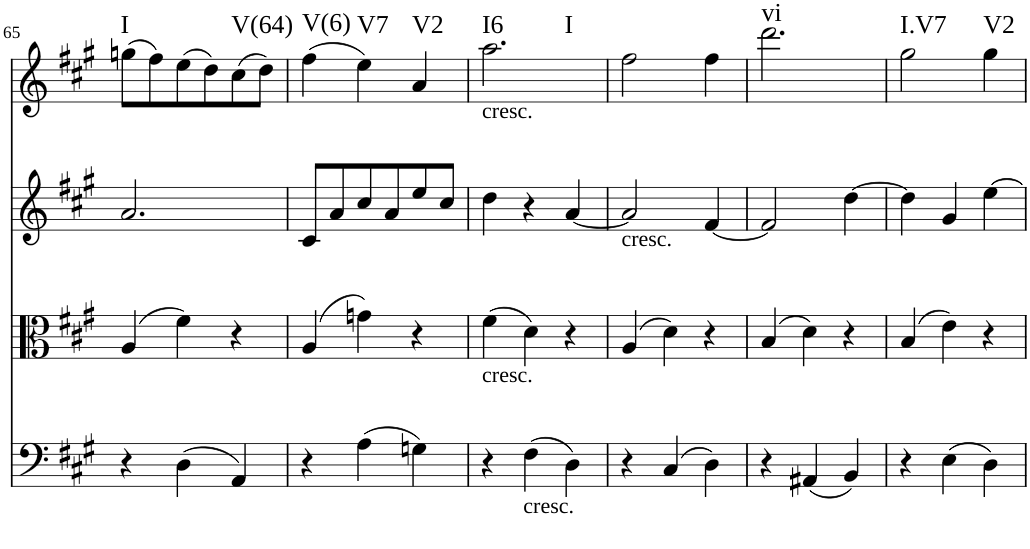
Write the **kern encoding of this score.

**kern	**kern	**kern	**kern	**harte
*part4	*part3	*part2	*part1	*part1
*staff4	*staff3	*staff2	*staff1	*
*I"Violoncello	*I"Viola	*I"Violin 2	*I"Violin 1	*
*I'Vc	*I'Vla	*I'Vln	*I'Vln	*
!!LO:PB:g=z
*clefF4	*clefC3	*clefG2	*clefG2	*
*k[f#c#g#]	*k[f#c#g#]	*k[f#c#g#]	*k[f#c#g#]	*
*M3/4	*M3/4	*M3/4	*M3/4	*
=65	=65	=65	=65	=65
!	!	!	!	!LO:H:kt=I
4r	(4A/	2.a/	(8ggn\L	N
.	.	.	8ff#\)	.
(4D\	4f#\)	.	(8ee\	.
.	.	.	8dd\)	.
!	!	!	!	!LO:H:kt=V(64)
4AA/)	4r	.	(8cc#\	N
.	.	.	8dd\J)	.
=66	=66	=66	=66	=66
!	!	!	!	!LO:H:kt=V(6)
4r	(4A/	8c#/L	(4ff#\	N
.	.	8a/	.	.
!	!	!	!	!LO:H:kt=V7
(4A\	4gn\)	8cc#/	4ee\)	N
.	.	8a/	.	.
!	!	!	!	!LO:H:kt=V2
4Gn\)	4r	8ee/	4a/	N
.	.	8cc#/J	.	.
=67	=67	=67	=67	=67
!	!	!	!LO:TX:b:t=cresc.	!
!	!LO:TX:b:t=cresc.	!	!	!LO:H:n=1:kt=I6
!	!	!	!	!LO:H:n=2:kt=I
4r	(4f#\	4dd\	2.aa\	N N
!LO:TX:b:t=cresc.	!	!	!	!
(4F#\	4d\)	4r	.	.
4D\)	4r	[4a/	.	.
=68	=68	=68	=68	=68
!	!	!LO:TX:b:t=cresc.	!	!
4r	(4A/	2a/]	2ff#\	.
(4C#/	4d\)	.	.	.
4D\)	4r	[4f#/	4ff#\	.
=69	=69	=69	=69	=69
!	!	!	!	!LO:H:kt=vi
4r	(4B/	2f#/]	2.ddd\	N
(4AA#X/	4d\)	.	.	.
4BB/)	4r	[4dd\	.	.
=70	=70	=70	=70	=70
!	!	!	!	!LO:H:kt=I.V7
4r	(4B/	4dd\]	2gg#\	N
(4E\	4e\)	4g#/	.	.
!	!	!	!	!LO:H:kt=V2
4D\)	4r	[4ee\	4gg#\	N
=	=	=	=	=
*-	*-	*-	*-	*-
